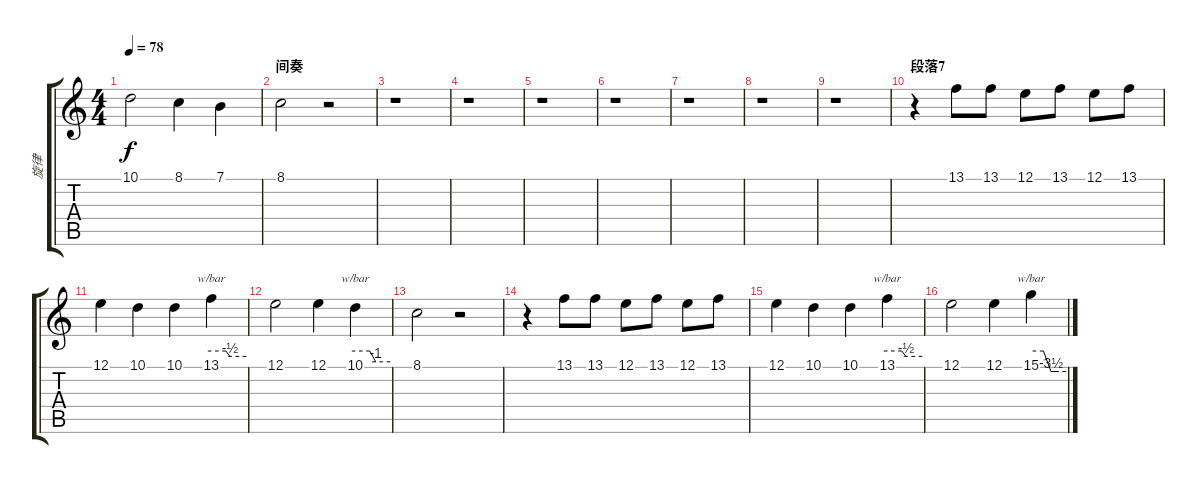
\track ("旋律" "旋律") {instrument voiceoohs}
\staff {score tabs}
\tuning (E4 B3 G3 D3 A2 E2) {hide}
\ts (4 4)
\tempo 78
\clef g2
\ks c
10.1.2{dy f} 8.1.4 7.1.4 |
\section ("" "间奏")
8.1.2 r.2 |
r.1 |
r.1 |
r.1 |
r.1 |
r.1 |
r.1 |
r.1 |
\section ("" "段落7")
r.4 13.1.8 13.1.8 12.1.8 13.1.8 12.1.8 13.1.8 |
12.1.4 10.1.4 10.1.4 13.1.4{tbe (custom default 0 0 25 0 32 -2 60 -2)} |
12.1.2 12.1.4 10.1.4{tbe (custom default 0 0 25 0 35 -4 60 -4)} |
8.1.2 r.2 |
r.4 13.1.8 13.1.8 12.1.8 13.1.8 12.1.8 13.1.8 |
12.1.4 10.1.4 10.1.4 13.1.4{tbe (custom default 0 0 25 0 32 -2 60 -2)} |
12.1.2 12.1.4 15.1.4{tbe (custom default 0 0 21 0 34 -14 45 -14 60 -14)}
